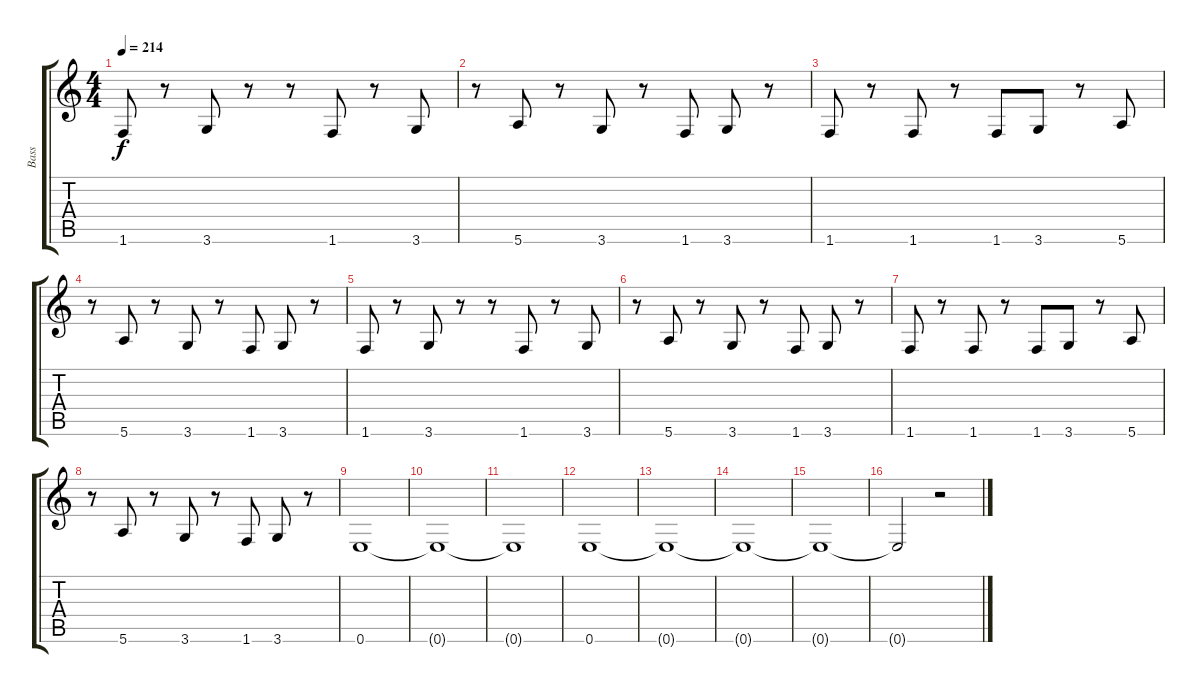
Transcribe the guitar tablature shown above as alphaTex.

\track ("Bass" "Bass") {instrument electricbasspick}
\staff {score tabs}
\tuning (E4 B3 G3 D3 A2 E2) {hide}
\ts (4 4)
\tempo 214
\clef g2
\ks c
1.6.8{dy f} r.8 3.6.8 r.8 r.8 1.6.8 r.8 3.6.8 |
r.8 5.6.8 r.8 3.6.8 r.8 1.6.8 3.6.8 r.8 |
1.6.8 r.8 1.6.8 r.8 1.6.8 3.6.8 r.8 5.6.8 |
r.8 5.6.8 r.8 3.6.8 r.8 1.6.8 3.6.8 r.8 |
1.6.8 r.8 3.6.8 r.8 r.8 1.6.8 r.8 3.6.8 |
r.8 5.6.8 r.8 3.6.8 r.8 1.6.8 3.6.8 r.8 |
1.6.8 r.8 1.6.8 r.8 1.6.8 3.6.8 r.8 5.6.8 |
r.8 5.6.8 r.8 3.6.8 r.8 1.6.8 3.6.8 r.8 |
0.6.1 |
0.6{t}.1 |
0.6{t}.1 |
0.6.1 |
0.6{t}.1 |
0.6{t}.1 |
0.6{t}.1 |
0.6{t}.2 r.2
